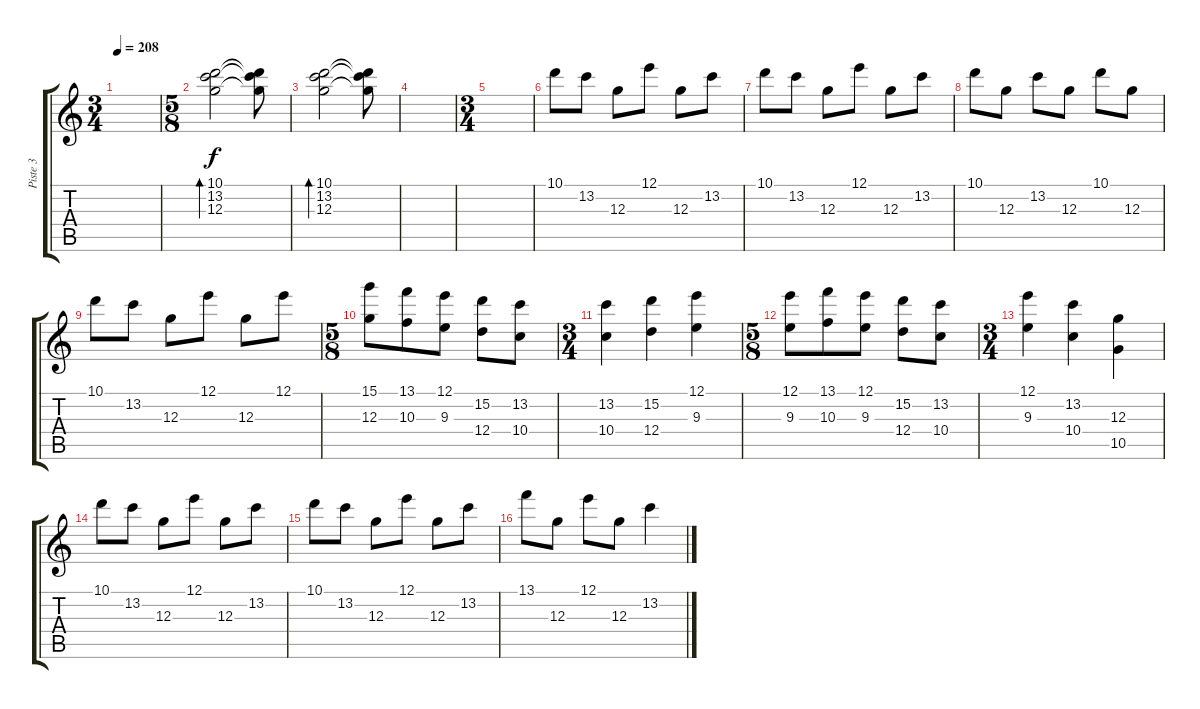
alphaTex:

\track ("Piste 3" "Piste 3") {instrument electricguitarclean}
\staff {score tabs}
\tuning (E4 B3 G3 D3 A2 E2) {hide}
\ts (3 4)
\tempo 208
\clef g2
\ks c
|
\ts (5 8)
(10.1 13.2 12.3).2{bd 480} (10.1{t} 13.2{t} 12.3{t}).8 |
(10.1 13.2 12.3).2{bd 480} (10.1{t} 13.2{t} 12.3{t}).8 |
|
\ts (3 4)
|
10.1.8 13.2.8 12.3.8 12.1.8 12.3.8 13.2.8 |
10.1.8 13.2.8 12.3.8 12.1.8 12.3.8 13.2.8 |
10.1.8 12.3.8 13.2.8 12.3.8 10.1.8 12.3.8 |
10.1.8 13.2.8 12.3.8 12.1.8 12.3.8 12.1.8 |
\ts (5 8)
(15.1 12.3).8 (13.1 10.3).8 (12.1 9.3).8 (15.2 12.4).8 (13.2 10.4).8 |
\ts (3 4)
(13.2 10.4).4 (15.2 12.4).4 (12.1 9.3).4 |
\ts (5 8)
(12.1 9.3).8 (13.1 10.3).8 (12.1 9.3).8 (15.2 12.4).8 (13.2 10.4).8 |
\ts (3 4)
(12.1 9.3).4 (13.2 10.4).4 (12.3 10.5).4 |
10.1.8 13.2.8 12.3.8 12.1.8 12.3.8 13.2.8 |
10.1.8 13.2.8 12.3.8 12.1.8 12.3.8 13.2.8 |
13.1.8 12.3.8 12.1.8 12.3.8 13.2.4
